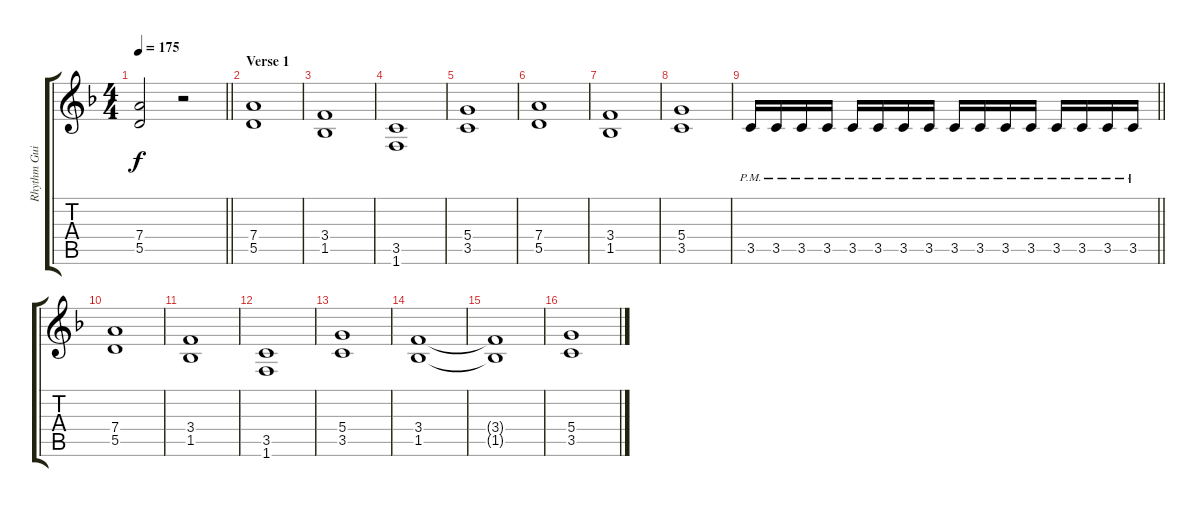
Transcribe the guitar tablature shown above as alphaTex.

\track ("Rhythm Guitar 2: Tapani Kangas" "Rhythm Gui") {instrument distortionguitar}
\staff {score tabs}
\tuning (E4 B3 G3 D3 A2 E2) {hide}
\ts (4 4)
\tempo 175
\clef g2
\barLineRight lightlight
\ks dminor
(7.4 5.5).2{dy f} r.2 |
\section ("" "Verse 1")
(7.4 5.5).1 |
(3.4 1.5).1 |
(3.5 1.6).1 |
(5.4 3.5).1 |
(7.4 5.5).1 |
(3.4 1.5).1 |
(5.4 3.5).1 |
\barLineRight lightlight
3.5{pm}.16 3.5{pm}.16 3.5{pm}.16 3.5{pm}.16 3.5{pm}.16 3.5{pm}.16 3.5{pm}.16 3.5{pm}.16 3.5{pm}.16 3.5{pm}.16 3.5{pm}.16 3.5{pm}.16 3.5{pm}.16 3.5{pm}.16 3.5{pm}.16 3.5{pm}.16 |
(7.4 5.5).1 |
(3.4 1.5).1 |
(3.5 1.6).1 |
(5.4 3.5).1 |
(3.4 1.5).1 |
(3.4{t} 1.5{t}).1 |
(5.4 3.5).1
